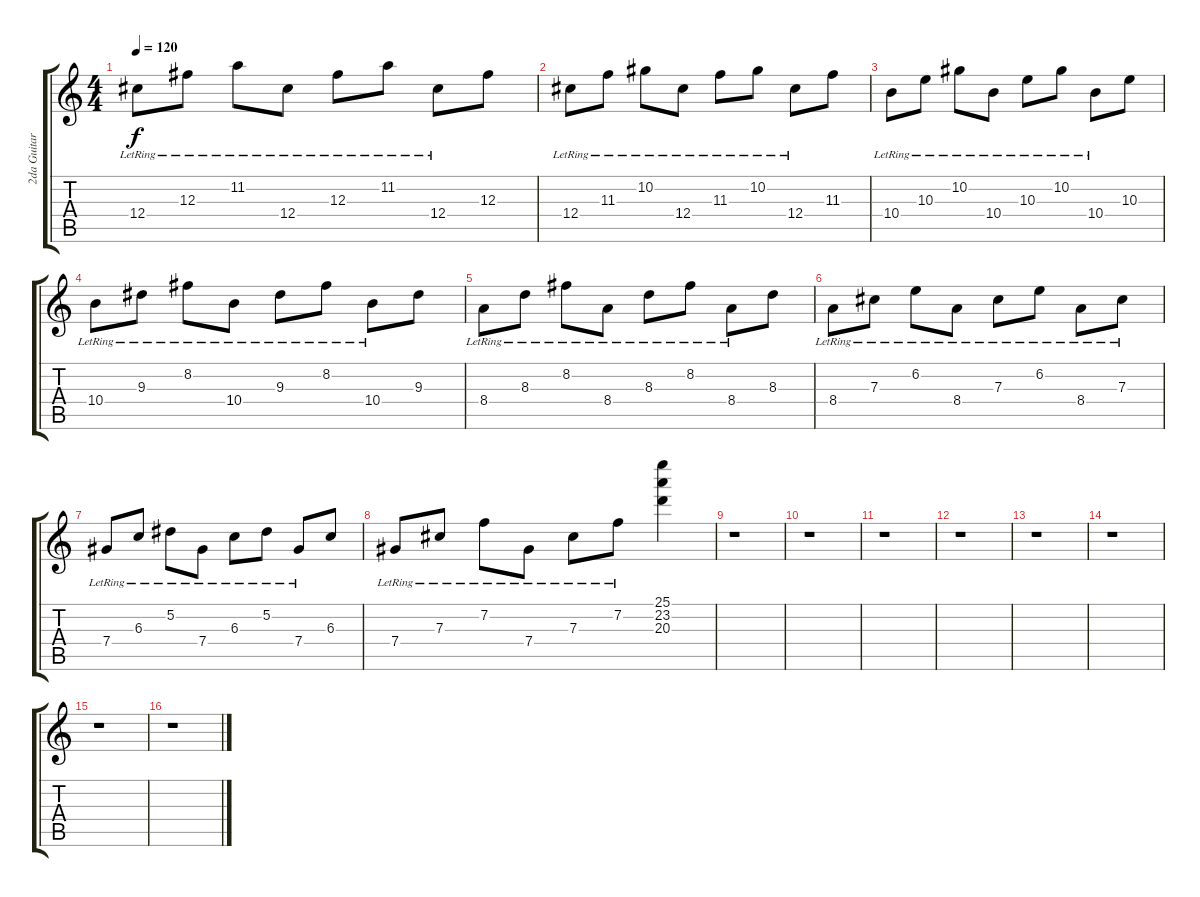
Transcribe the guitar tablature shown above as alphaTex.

\track ("2da Guitarra Acustica" "2da Guitar") {instrument acousticguitarnylon}
\staff {score tabs}
\tuning (Eb4 Bb3 Gb3 Db3 Ab2 Eb2) {hide}
\ts (4 4)
\tempo 120
\clef g2
\ks c
12.4{lr}.8{dy f} 12.3{lr}.8 11.2{lr}.8 12.4{lr}.8 12.3{lr}.8 11.2{lr}.8 12.4{lr}.8 12.3.8 |
12.4{lr}.8 11.3{lr}.8 10.2{lr}.8 12.4{lr}.8 11.3{lr}.8 10.2{lr}.8 12.4{lr}.8 11.3.8 |
10.4{lr}.8 10.3{lr}.8 10.2{lr}.8 10.4{lr}.8 10.3{lr}.8 10.2{lr}.8 10.4{lr}.8 10.3.8 |
10.4{lr}.8 9.3{lr}.8 8.2{lr}.8 10.4{lr}.8 9.3{lr}.8 8.2{lr}.8 10.4{lr}.8 9.3.8 |
8.4{lr}.8 8.3{lr}.8 8.2{lr}.8 8.4{lr}.8 8.3{lr}.8 8.2{lr}.8 8.4{lr}.8 8.3.8 |
8.4{lr}.8 7.3{lr}.8 6.2{lr}.8 8.4{lr}.8 7.3{lr}.8 6.2{lr}.8 8.4{lr}.8 7.3{lr}.8 |
7.4{lr}.8 6.3{lr}.8 5.2{lr}.8 7.4{lr}.8 6.3{lr}.8 5.2{lr}.8 7.4{lr}.8 6.3.8 |
7.4{lr}.8 7.3{lr}.8 7.2{lr}.8 7.4{lr}.8 7.3{lr}.8 7.2{lr}.8 (25.1 23.2 20.3).4{volume 16 balance 8 instrument reversecymbal} |
r.1{volume 13 balance 8 instrument acousticguitarnylon} |
r.1 |
r.1 |
r.1 |
r.1 |
r.1 |
r.1 |
r.1
